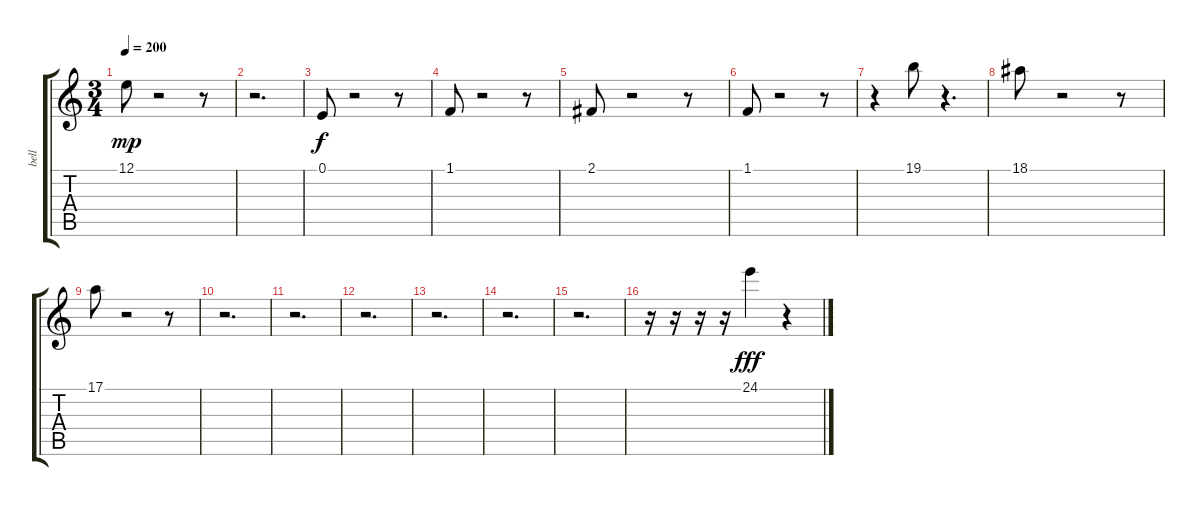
\track ("bell" "bell") {instrument fx4atmosphere}
\staff {score tabs}
\tuning (E4 B3 G3 D3 A2 E2) {hide}
\ts (3 4)
\tempo 200
\clef g2
\ks c
12.1.8{dy mp} r.2 r.8 |
r.2{d} |
0.1.8{dy f} r.2 r.8 |
1.1.8 r.2 r.8 |
2.1.8 r.2 r.8 |
1.1.8 r.2 r.8 |
r.4 19.1.8 r.4{d} |
18.1.8 r.2 r.8 |
17.1.8 r.2 r.8 |
r.2{d} |
r.2{d} |
r.2{d} |
r.2{d} |
r.2{d} |
r.2{d} |
r.16{volume 11} r.16 r.16 r.16 24.1.4{dy fff} r.4
